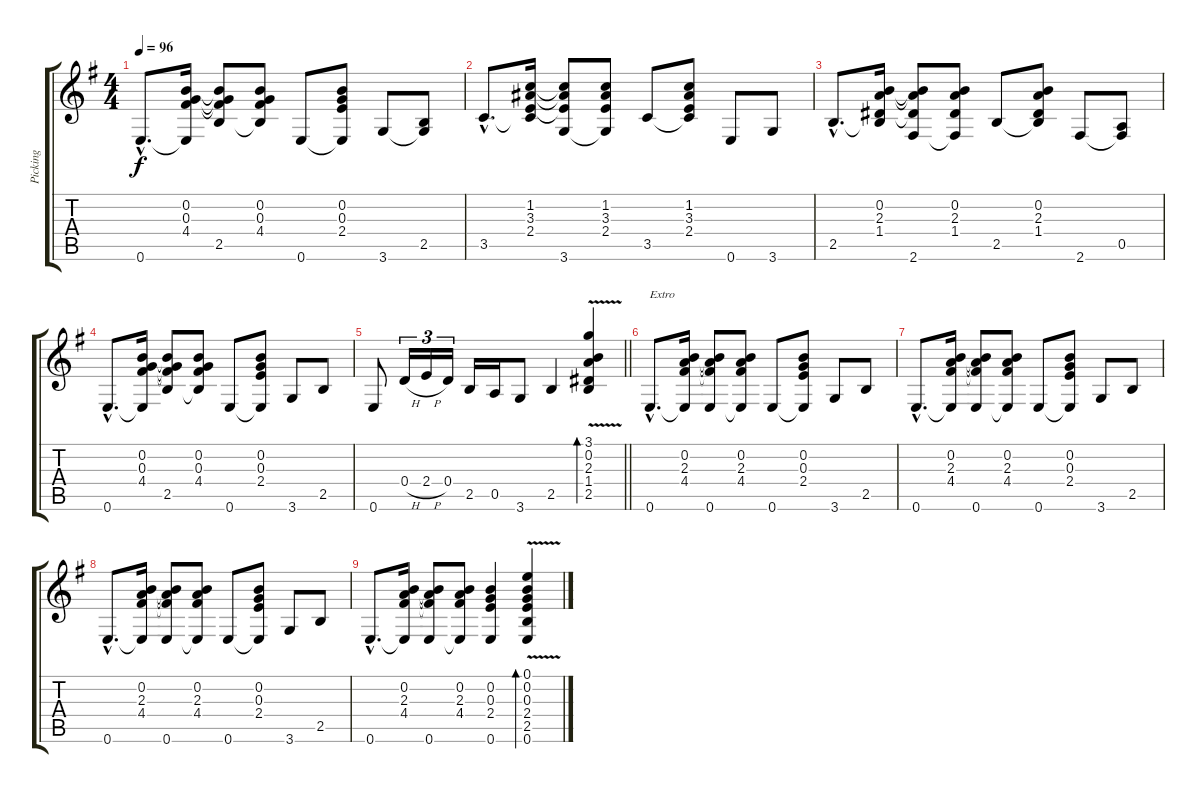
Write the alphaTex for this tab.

\track ("Picking" "Picking") {instrument acousticguitarnylon}
\staff {score tabs}
\tuning (E4 B3 G3 D3 A2 E2) {hide}
\ts (4 4)
\tempo 96
\clef g2
\ks g
0.6{hac}.8{d dy f} (0.2 0.3 4.4 0.6{t}).16 (0.2{t} 0.3{t} 4.4{t} 2.5).8 (0.2 0.3 4.4 2.5{t}).8 0.6.8 (0.2 0.3 2.4 0.6{t}).8 3.6.8 (2.5 3.6{t}).8 |
3.5{hac}.8{d} (1.2 3.3 2.4 3.5{t}).16 (1.2{t} 3.3{t} 2.4{t} 3.6).8 (1.2 3.3 2.4 3.6{t}).8 3.5.8 (1.2 3.3 2.4 3.5{t}).8 0.6.8 3.6.8 |
2.5{hac}.8{d} (0.2 2.3 1.4 2.5{t}).16 (0.2{t} 2.3{t} 1.4{t} 2.6).8 (0.2 2.3 1.4 2.6{t}).8 2.5.8 (0.2 2.3 1.4 2.5{t}).8 2.6.8 (0.5 2.6{t}).8 |
0.6{hac}.8{d} (0.2 0.3 4.4 0.6{t}).16 (0.2{t} 0.3{t} 4.4{t} 2.5).8 (0.2 0.3 4.4 2.5{t}).8 0.6.8 (0.2 0.3 2.4 0.6{t}).8 3.6.8 2.5.8 |
\barLineRight lightlight
0.6.8 0.4{h}.16{tu (3 2)} 2.4{h}.16{tu (3 2)} 0.4.16{tu (3 2)} 2.5.16 0.5.16 3.6.8 2.5.4 (3.1 0.2{v} 2.3 1.4 2.5).4{bd 120} |
0.6{hac}.8{d txt "Extro"} (0.2 2.3 4.4 0.6{t}).16 (0.2{t} 2.3{t} 4.4{t} 0.6).8 (0.2 2.3 4.4 0.6{t}).8 0.6.8 (0.2 0.3 2.4 0.6{t}).8 3.6.8 2.5.8 |
0.6{hac}.8{d} (0.2 2.3 4.4 0.6{t}).16 (0.2{t} 2.3{t} 4.4{t} 0.6).8 (0.2 2.3 4.4 0.6{t}).8 0.6.8 (0.2 0.3 2.4 0.6{t}).8 3.6.8 2.5.8 |
0.6{hac}.8{d} (0.2 2.3 4.4 0.6{t}).16 (0.2{t} 2.3{t} 4.4{t} 0.6).8 (0.2 2.3 4.4 0.6{t}).8 0.6.8 (0.2 0.3 2.4 0.6{t}).8 3.6.8 2.5.8 |
0.6{hac}.8{d} (0.2 2.3 4.4 0.6{t}).16 (0.2{t} 2.3{t} 4.4{t} 0.6).8 (0.2 2.3 4.4 0.6{t}).8 (0.2 0.3 2.4 0.6).4 (0.1 0.2 0.3 2.4 2.5 0.6{v}).4{bd 120}
